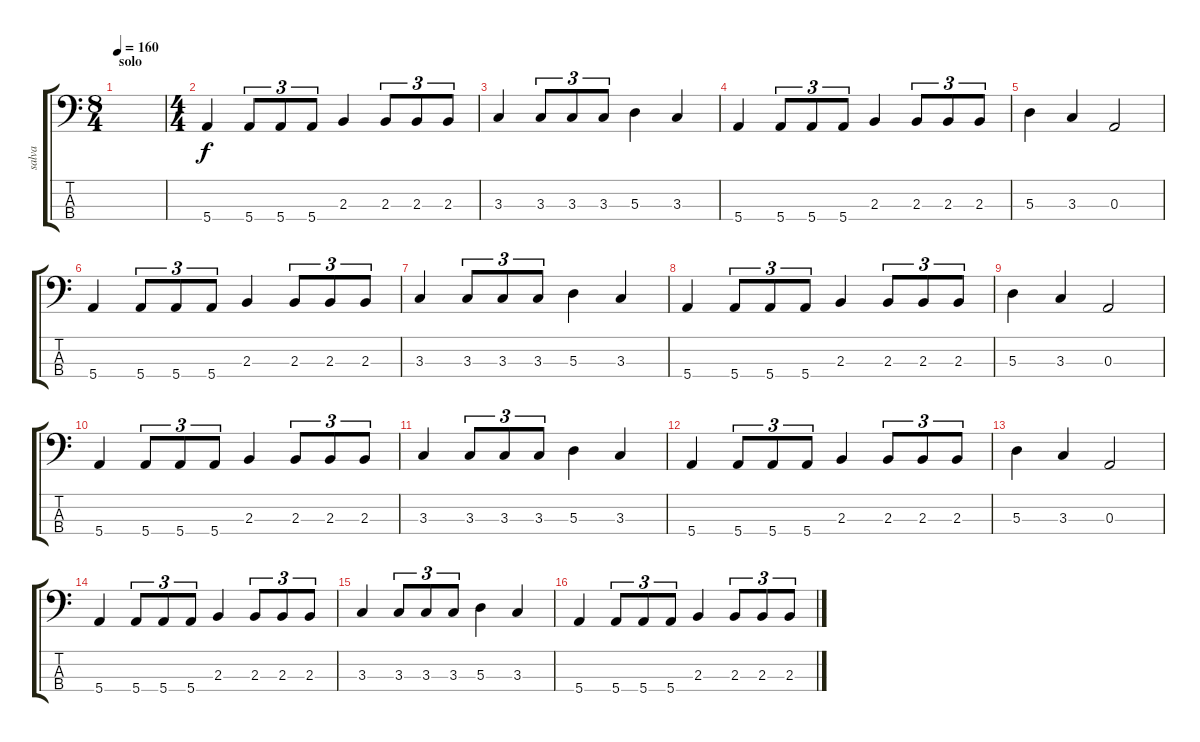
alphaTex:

\track ("salva" "salva") {instrument electricbassfinger}
\staff {score tabs}
\tuning (G2 D2 A1 E1) {hide}
\ts (8 4)
\section ("" "solo")
\tempo 160
\clef f4
\ks c
|
\ts (4 4)
5.4.4 5.4.8{tu (3 2)} 5.4.8{tu (3 2)} 5.4.8{tu (3 2)} 2.3.4 2.3.8{tu (3 2)} 2.3.8{tu (3 2)} 2.3.8{tu (3 2)} |
3.3.4 3.3.8{tu (3 2)} 3.3.8{tu (3 2)} 3.3.8{tu (3 2)} 5.3.4 3.3.4 |
5.4.4 5.4.8{tu (3 2)} 5.4.8{tu (3 2)} 5.4.8{tu (3 2)} 2.3.4 2.3.8{tu (3 2)} 2.3.8{tu (3 2)} 2.3.8{tu (3 2)} |
5.3.4 3.3.4 0.3.2 |
5.4.4 5.4.8{tu (3 2)} 5.4.8{tu (3 2)} 5.4.8{tu (3 2)} 2.3.4 2.3.8{tu (3 2)} 2.3.8{tu (3 2)} 2.3.8{tu (3 2)} |
3.3.4 3.3.8{tu (3 2)} 3.3.8{tu (3 2)} 3.3.8{tu (3 2)} 5.3.4 3.3.4 |
5.4.4 5.4.8{tu (3 2)} 5.4.8{tu (3 2)} 5.4.8{tu (3 2)} 2.3.4 2.3.8{tu (3 2)} 2.3.8{tu (3 2)} 2.3.8{tu (3 2)} |
5.3.4 3.3.4 0.3.2 |
5.4.4 5.4.8{tu (3 2)} 5.4.8{tu (3 2)} 5.4.8{tu (3 2)} 2.3.4 2.3.8{tu (3 2)} 2.3.8{tu (3 2)} 2.3.8{tu (3 2)} |
3.3.4 3.3.8{tu (3 2)} 3.3.8{tu (3 2)} 3.3.8{tu (3 2)} 5.3.4 3.3.4 |
5.4.4 5.4.8{tu (3 2)} 5.4.8{tu (3 2)} 5.4.8{tu (3 2)} 2.3.4 2.3.8{tu (3 2)} 2.3.8{tu (3 2)} 2.3.8{tu (3 2)} |
5.3.4 3.3.4 0.3.2 |
5.4.4 5.4.8{tu (3 2)} 5.4.8{tu (3 2)} 5.4.8{tu (3 2)} 2.3.4 2.3.8{tu (3 2)} 2.3.8{tu (3 2)} 2.3.8{tu (3 2)} |
3.3.4 3.3.8{tu (3 2)} 3.3.8{tu (3 2)} 3.3.8{tu (3 2)} 5.3.4 3.3.4 |
5.4.4 5.4.8{tu (3 2)} 5.4.8{tu (3 2)} 5.4.8{tu (3 2)} 2.3.4 2.3.8{tu (3 2)} 2.3.8{tu (3 2)} 2.3.8{tu (3 2)}
